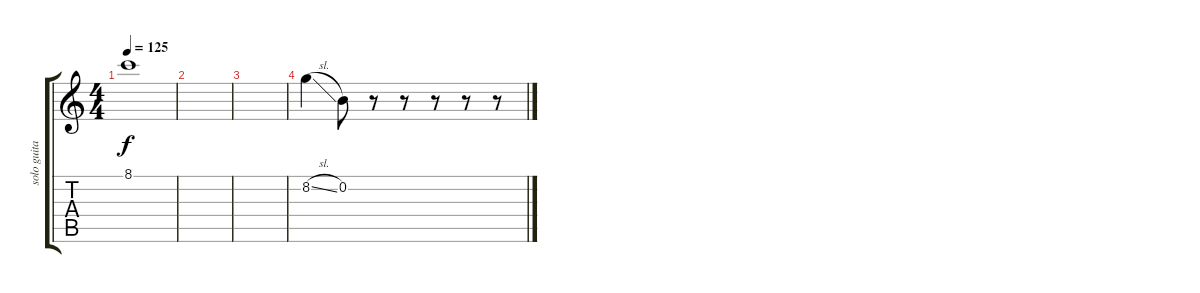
\track ("solo guitar" "solo guita") {instrument distortionguitar}
\staff {score tabs}
\tuning (E4 B3 G3 D3 A2 E2) {hide}
\ts (4 4)
\tempo 125
\clef g2
\ks c
8.1{t}.1{dy f} |
|
|
8.2{sl}.4 0.2.8 r.8 r.8 r.8 r.8 r.8
